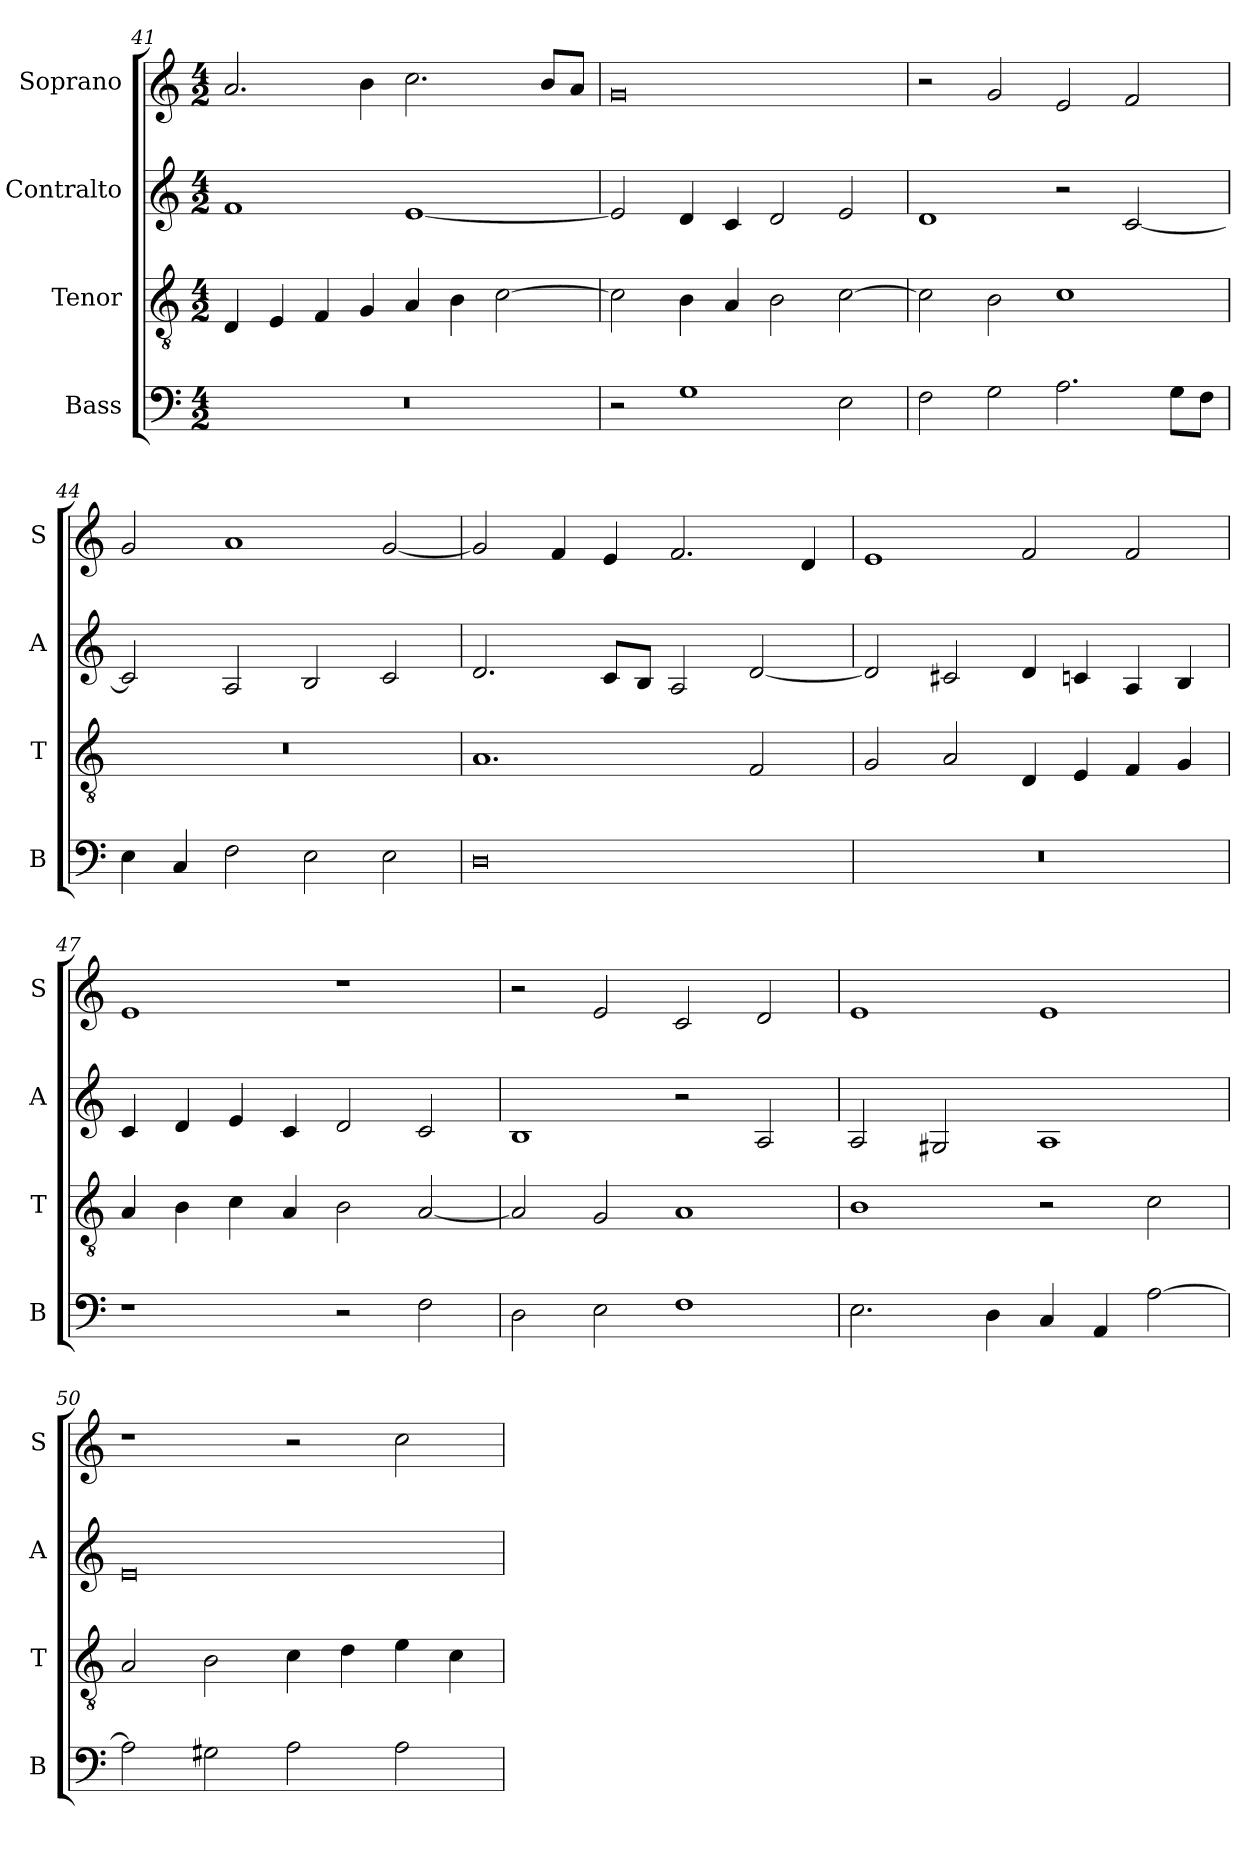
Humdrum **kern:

**kern	**kern	**kern	**kern
*part4	*part3	*part2	*part1
*staff4	*staff3	*staff2	*staff1
*I"Bass	*I"Tenor	*I"Contralto	*I"Soprano
*I'B	*I'T	*I'A	*I'S
*clefF4	*clefGv2	*clefG2	*clefG2
*k[]	*k[]	*k[]	*k[]
*E:phr	*E:phr	*E:phr	*E:phr
*M4/2	*M4/2	*M4/2	*M4/2
=41	=41	=41	=41
0r	4D	1f	2.a
.	4E	.	.
.	4F	.	.
.	4G	.	4b
.	4A	[1e	2.cc
.	4B	.	.
.	[2c	.	.
.	.	.	8b/L
.	.	.	8a/J
=42	=42	=42	=42
2r	2c]	2e]	0g
1G	4B	4d	.
.	4A	4c	.
.	2B	2d	.
2E	[2c	2e	.
=43	=43	=43	=43
2F	2c]	1d	2r
2G	2B	.	2g
2.A	1c	2r	2e
.	.	[2c	2f
8G\L	.	.	.
8F\J	.	.	.
=44	=44	=44	=44
4E	0r	2c]	2g
4C	.	.	.
2F	.	2A	1a
2E	.	2B	.
2E	.	2c	[2g
=45	=45	=45	=45
0D	1.A	2.d	2g]
.	.	.	4f
.	.	8c/L	4e
.	.	8B/J	.
.	.	2A	2.f
.	2F	[2d	.
.	.	.	4d
=46	=46	=46	=46
0r	2G	2d]	1e
.	2A	2c#X	.
.	4D	4d	2f
.	4E	4cn	.
.	4F	4A	2f
.	4G	4B	.
=47	=47	=47	=47
1r	4A	4c	1e
.	4B	4d	.
.	4c	4e	.
.	4A	4c	.
2r	2B	2d	1r
2F	[2A	2c	.
=48	=48	=48	=48
2D	2A]	1B	2r
2E	2G	.	2e
1F	1A	2r	2c
.	.	2A	2d
=49	=49	=49	=49
2.E	1B	2A	1e
.	.	2G#X	.
4D	.	.	.
4C	2r	1A	1e
4AA	.	.	.
[2A	2c	.	.
=50	=50	=50	=50
2A]	2A	0e	1r
2G#X	2B	.	.
2A	4c	.	2r
.	4d	.	.
2A	4e	.	2cc
.	4c	.	.
=	=	=	=
*-	*-	*-	*-
